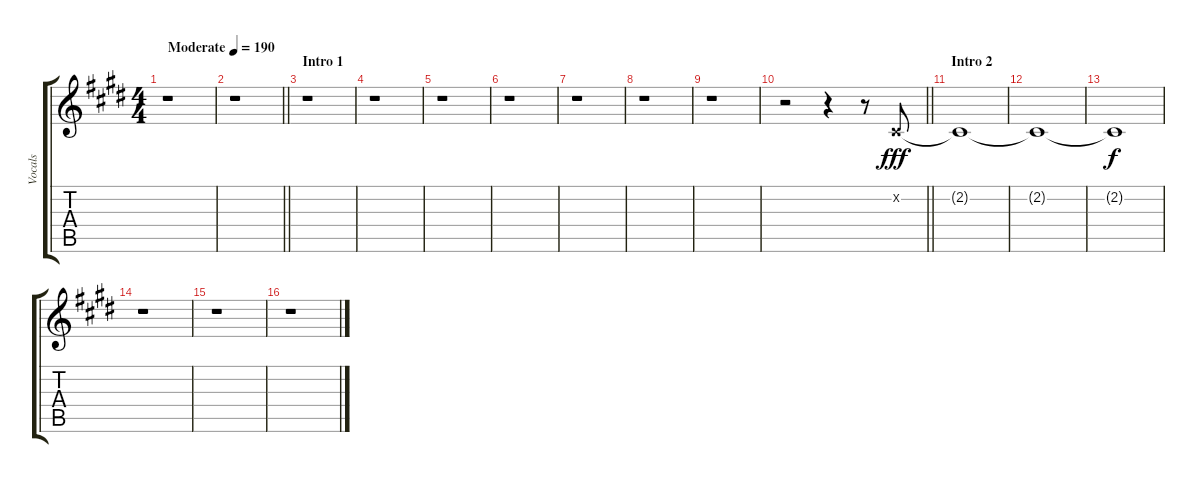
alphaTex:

\track ("Vocals" "Vocals") {instrument voiceoohs}
\staff {score tabs}
\tuning (E4 B3 G3 D3 A2 E2) {hide}
\ts (4 4)
\tempo (190 "Moderate")
\clef g2
\ks e
r.1{dy fff instrument voiceoohs} |
\barLineRight lightlight
r.1 |
\section ("" "Intro 1")
r.1 |
r.1 |
r.1 |
r.1 |
r.1 |
r.1 |
r.1 |
\barLineRight lightlight
r.2 r.4 r.8 2.2{x}.8 |
\section ("" "Intro 2")
2.2{t}.1 |
2.2{t}.1 |
2.2{t}.1{dy f} |
r.1 |
r.1 |
r.1
